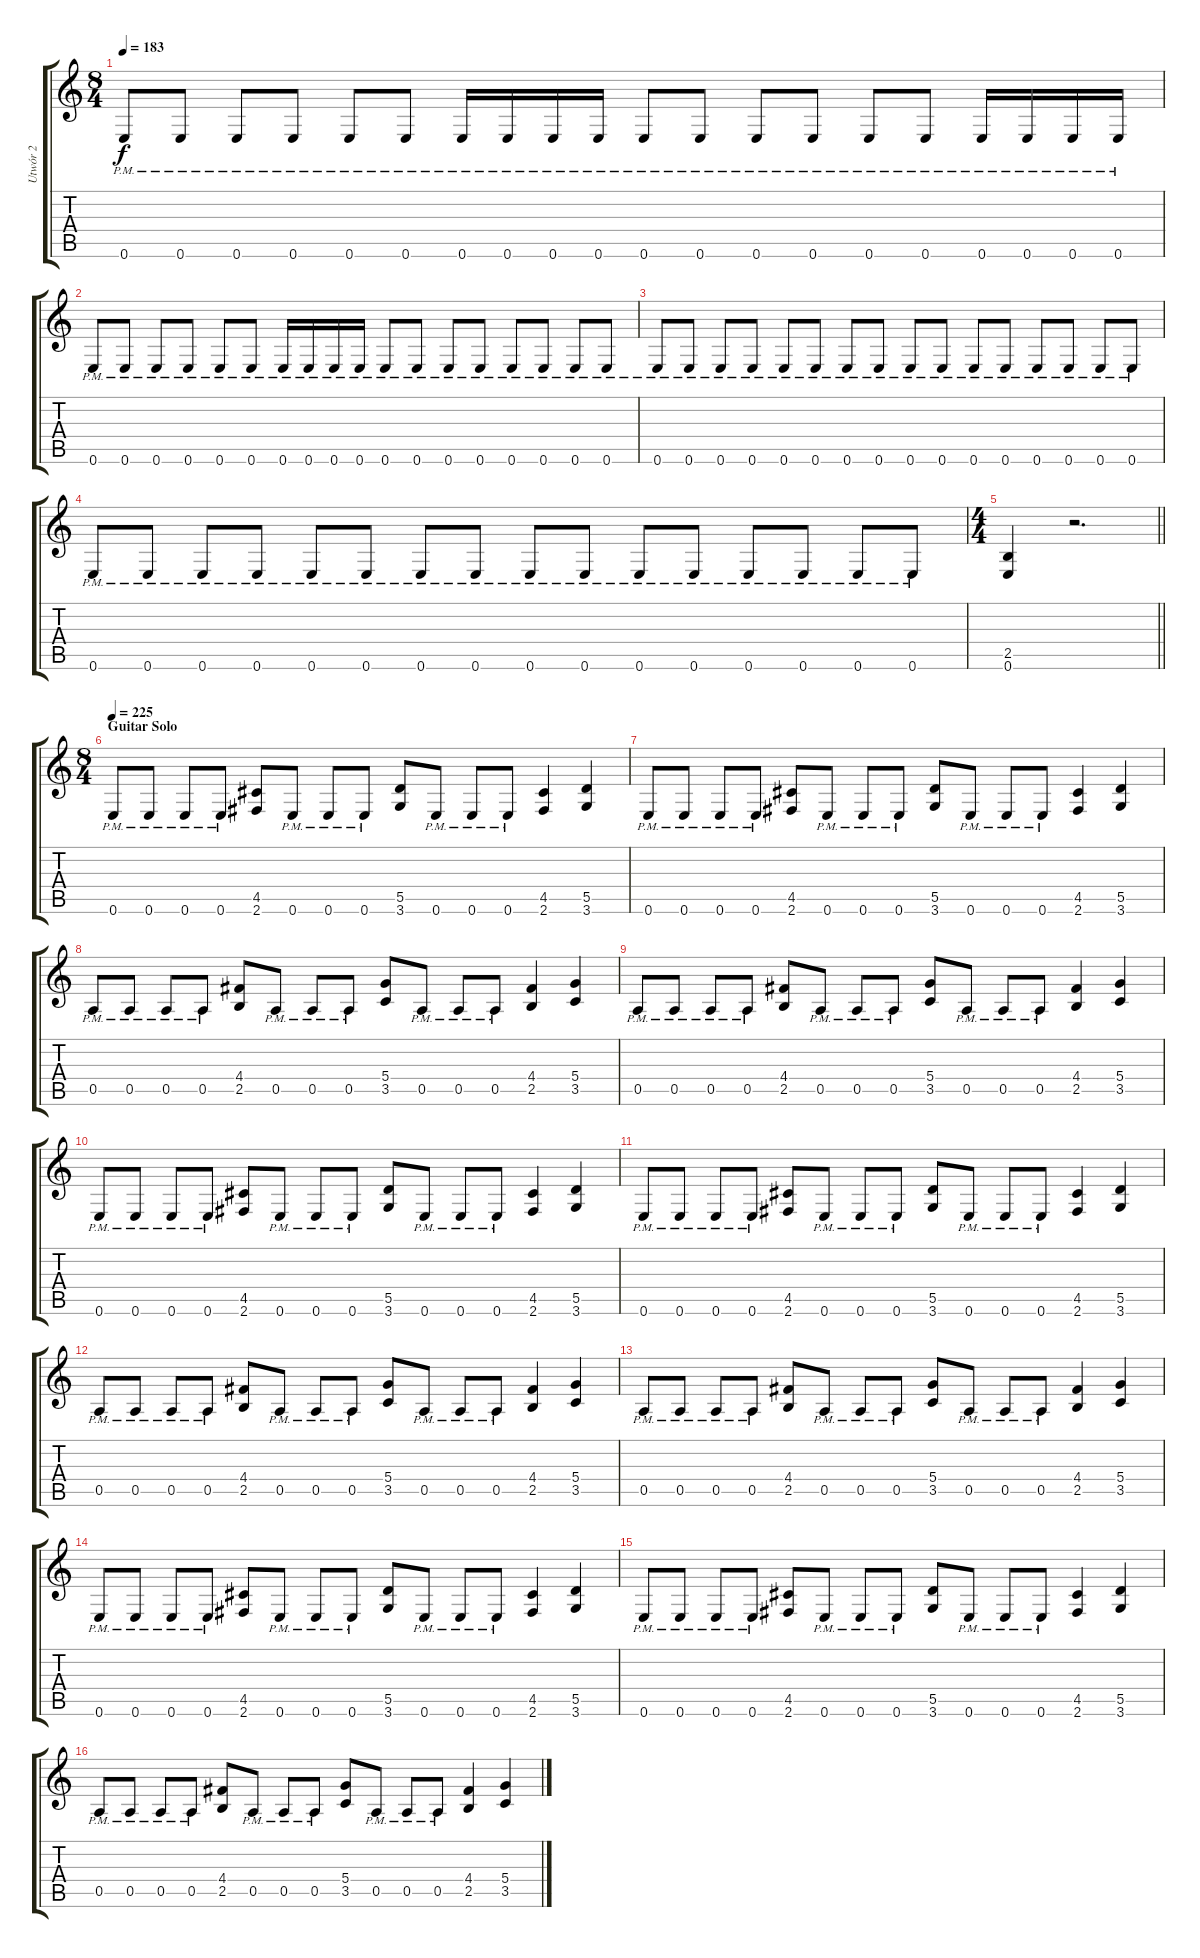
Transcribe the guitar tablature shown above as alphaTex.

\track ("Utwór 2" "Utwór 2") {instrument distortionguitar}
\staff {score tabs}
\tuning (E4 B3 G3 D3 A2 E2) {hide}
\ts (8 4)
\tempo 183
\clef g2
\ks c
0.6{pm}.8{dy f} 0.6{pm}.8 0.6{pm}.8 0.6{pm}.8 0.6{pm}.8 0.6{pm}.8 0.6{pm}.16 0.6{pm}.16 0.6{pm}.16 0.6{pm}.16 0.6{pm}.8 0.6{pm}.8 0.6{pm}.8 0.6{pm}.8 0.6{pm}.8 0.6{pm}.8 0.6{pm}.16 0.6{pm}.16 0.6{pm}.16 0.6{pm}.16 |
0.6{pm}.8 0.6{pm}.8 0.6{pm}.8 0.6{pm}.8 0.6{pm}.8 0.6{pm}.8 0.6{pm}.16 0.6{pm}.16 0.6{pm}.16 0.6{pm}.16 0.6{pm}.8 0.6{pm}.8 0.6{pm}.8 0.6{pm}.8 0.6{pm}.8 0.6{pm}.8 0.6{pm}.8 0.6{pm}.8 |
0.6{pm}.8 0.6{pm}.8 0.6{pm}.8 0.6{pm}.8 0.6{pm}.8 0.6{pm}.8 0.6{pm}.8 0.6{pm}.8 0.6{pm}.8 0.6{pm}.8 0.6{pm}.8 0.6{pm}.8 0.6{pm}.8 0.6{pm}.8 0.6{pm}.8 0.6{pm}.8 |
0.6{pm}.8 0.6{pm}.8 0.6{pm}.8 0.6{pm}.8 0.6{pm}.8 0.6{pm}.8 0.6{pm}.8 0.6{pm}.8 0.6{pm}.8 0.6{pm}.8 0.6{pm}.8 0.6{pm}.8 0.6{pm}.8 0.6{pm}.8 0.6{pm}.8 0.6{pm}.8 |
\ts (4 4)
\barLineRight lightlight
(2.5 0.6).4 r.2{d} |
\ts (8 4)
\section ("" "Guitar Solo")
\tempo 225
0.6{pm}.8 0.6{pm}.8 0.6{pm}.8 0.6{pm}.8 (4.5 2.6).8 0.6{pm}.8 0.6{pm}.8 0.6{pm}.8 (5.5 3.6).8 0.6{pm}.8 0.6{pm}.8 0.6{pm}.8 (4.5 2.6).4 (5.5 3.6).4 |
0.6{pm}.8 0.6{pm}.8 0.6{pm}.8 0.6{pm}.8 (4.5 2.6).8 0.6{pm}.8 0.6{pm}.8 0.6{pm}.8 (5.5 3.6).8 0.6{pm}.8 0.6{pm}.8 0.6{pm}.8 (4.5 2.6).4 (5.5 3.6).4 |
0.5{pm}.8 0.5{pm}.8 0.5{pm}.8 0.5{pm}.8 (4.4 2.5).8 0.5{pm}.8 0.5{pm}.8 0.5{pm}.8 (5.4 3.5).8 0.5{pm}.8 0.5{pm}.8 0.5{pm}.8 (4.4 2.5).4 (5.4 3.5).4 |
0.5{pm}.8 0.5{pm}.8 0.5{pm}.8 0.5{pm}.8 (4.4 2.5).8 0.5{pm}.8 0.5{pm}.8 0.5{pm}.8 (5.4 3.5).8 0.5{pm}.8 0.5{pm}.8 0.5{pm}.8 (4.4 2.5).4 (5.4 3.5).4 |
0.6{pm}.8 0.6{pm}.8 0.6{pm}.8 0.6{pm}.8 (4.5 2.6).8 0.6{pm}.8 0.6{pm}.8 0.6{pm}.8 (5.5 3.6).8 0.6{pm}.8 0.6{pm}.8 0.6{pm}.8 (4.5 2.6).4 (5.5 3.6).4 |
0.6{pm}.8 0.6{pm}.8 0.6{pm}.8 0.6{pm}.8 (4.5 2.6).8 0.6{pm}.8 0.6{pm}.8 0.6{pm}.8 (5.5 3.6).8 0.6{pm}.8 0.6{pm}.8 0.6{pm}.8 (4.5 2.6).4 (5.5 3.6).4 |
0.5{pm}.8 0.5{pm}.8 0.5{pm}.8 0.5{pm}.8 (4.4 2.5).8 0.5{pm}.8 0.5{pm}.8 0.5{pm}.8 (5.4 3.5).8 0.5{pm}.8 0.5{pm}.8 0.5{pm}.8 (4.4 2.5).4 (5.4 3.5).4 |
0.5{pm}.8 0.5{pm}.8 0.5{pm}.8 0.5{pm}.8 (4.4 2.5).8 0.5{pm}.8 0.5{pm}.8 0.5{pm}.8 (5.4 3.5).8 0.5{pm}.8 0.5{pm}.8 0.5{pm}.8 (4.4 2.5).4 (5.4 3.5).4 |
0.6{pm}.8 0.6{pm}.8 0.6{pm}.8 0.6{pm}.8 (4.5 2.6).8 0.6{pm}.8 0.6{pm}.8 0.6{pm}.8 (5.5 3.6).8 0.6{pm}.8 0.6{pm}.8 0.6{pm}.8 (4.5 2.6).4 (5.5 3.6).4 |
0.6{pm}.8 0.6{pm}.8 0.6{pm}.8 0.6{pm}.8 (4.5 2.6).8 0.6{pm}.8 0.6{pm}.8 0.6{pm}.8 (5.5 3.6).8 0.6{pm}.8 0.6{pm}.8 0.6{pm}.8 (4.5 2.6).4 (5.5 3.6).4 |
0.5{pm}.8 0.5{pm}.8 0.5{pm}.8 0.5{pm}.8 (4.4 2.5).8 0.5{pm}.8 0.5{pm}.8 0.5{pm}.8 (5.4 3.5).8 0.5{pm}.8 0.5{pm}.8 0.5{pm}.8 (4.4 2.5).4 (5.4 3.5).4
